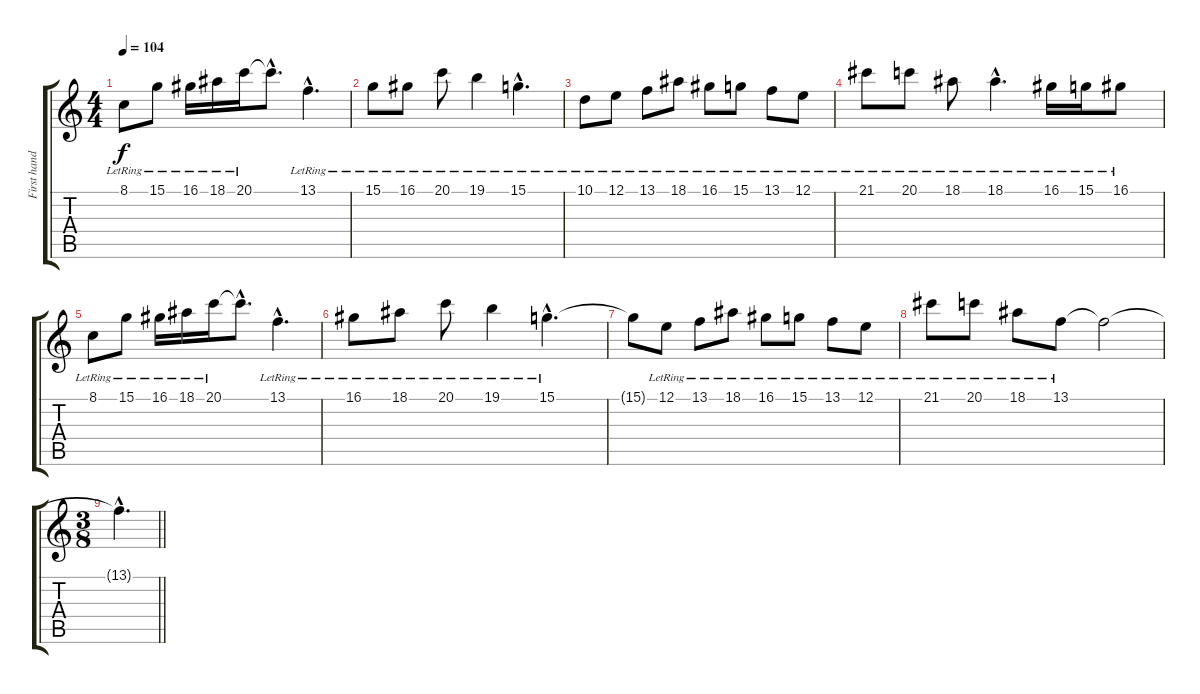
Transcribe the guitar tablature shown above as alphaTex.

\track ("First hand" "First hand") {instrument acousticgrandpiano}
\staff {score tabs}
\tuning (E4 B3 G3 D3 A2 E2) {hide}
\ts (4 4)
\tempo 104
\clef g2
\ks c
8.1{lr}.8{dy f instrument acousticgrandpiano} 15.1{lr}.8 16.1{lr}.16 18.1{lr}.16 20.1{lr}.16 20.1{hac t}.8{d} 13.1{hac lr}.4{d} |
15.1{lr}.8 16.1{lr}.8 20.1{lr}.8 19.1{lr}.4 15.1{hac lr}.4{d} |
10.1{lr}.8 12.1{lr}.8 13.1{lr}.8 18.1{lr}.8 16.1{lr}.8 15.1{lr}.8 13.1{lr}.8 12.1{lr}.8 |
21.1{lr}.8 20.1{lr}.8 18.1{lr}.8 18.1{hac lr}.4{d} 16.1{lr}.16 15.1{lr}.16 16.1{lr}.8 |
8.1{lr}.8 15.1{lr}.8 16.1{lr}.16 18.1{lr}.16 20.1{lr}.16 20.1{hac t}.8{d} 13.1{hac lr}.4{d} |
16.1{lr}.8 18.1{lr}.8 20.1{lr}.8 19.1{lr}.4 15.1{hac lr}.4{d} |
15.1{t}.8 12.1{lr}.8 13.1{lr}.8 18.1{lr}.8 16.1{lr}.8 15.1{lr}.8 13.1{lr}.8 12.1{lr}.8 |
21.1{lr}.8 20.1{lr}.8 18.1{lr}.8 13.1{lr}.8 13.1{t}.2 |
\ts (3 8)
\barLineRight lightlight
13.1{hac t}.4{d}
